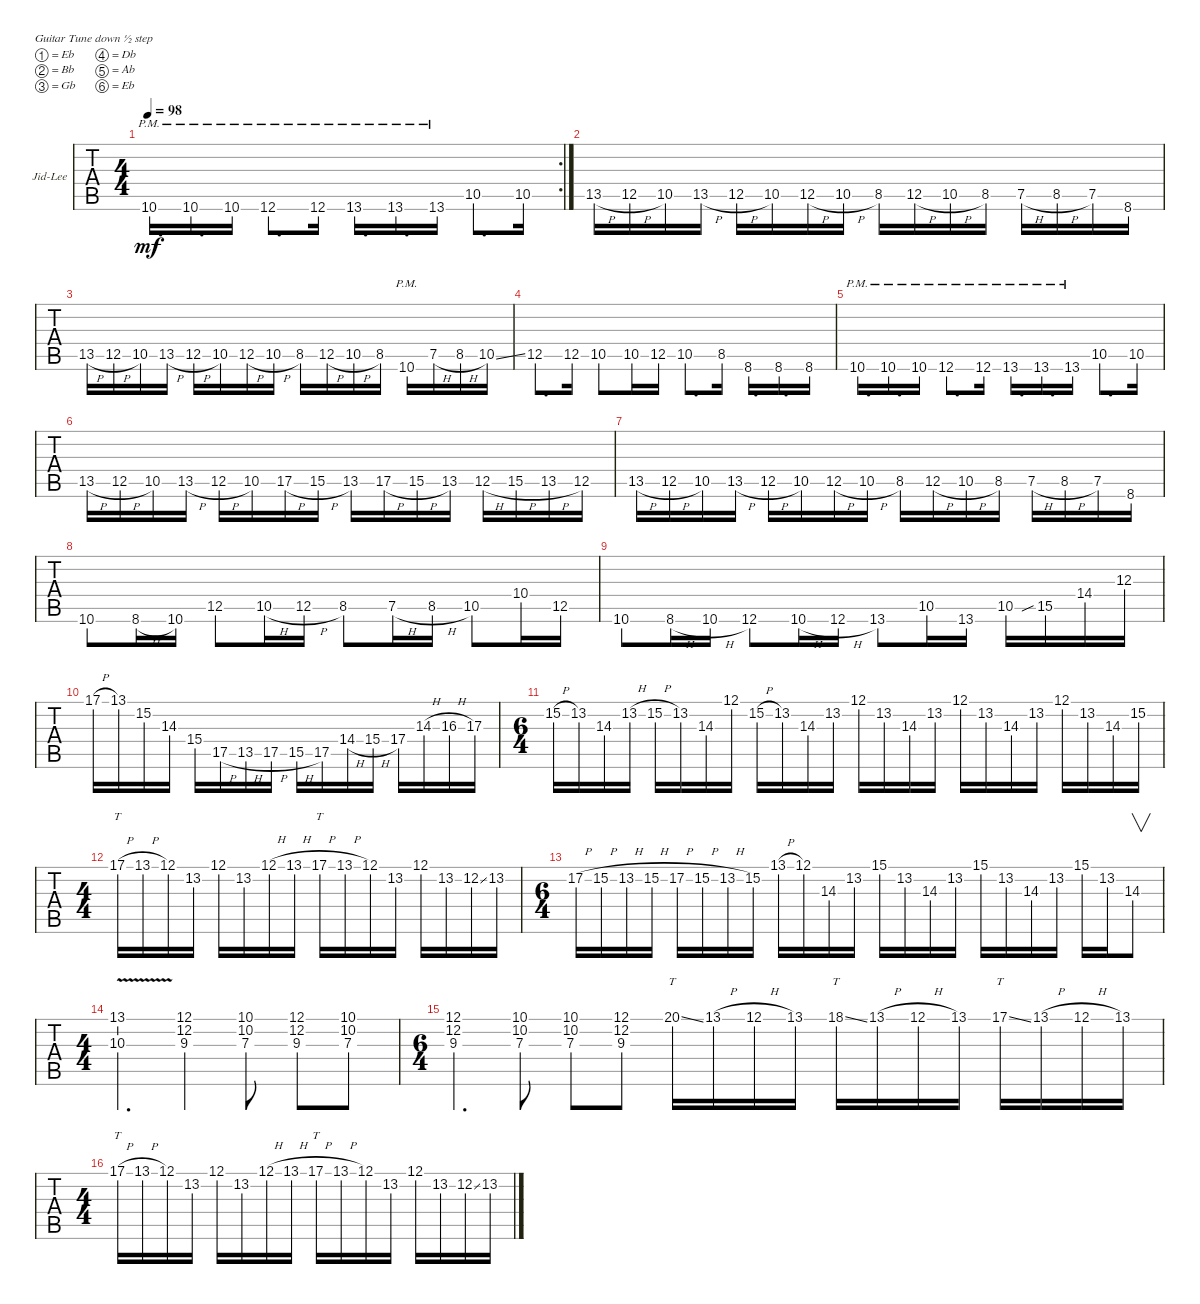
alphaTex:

\defaultSystemsLayout 4
\bracketExtendMode groupsimilarinstruments
\firstSystemTrackNameOrientation horizontal
\otherSystemsTrackNameOrientation horizontal
\track ("Jid-Lee" "Jid-Lee") {instrument distortionguitar}
\staff {tabs}
\tuning (Eb4 Bb3 Gb3 Db3 Ab2 Eb2)
\rc 2
\ts (4 4)
\tempo 98
\clef g2
\ks c
10.6{pm}.16{d dy mf} 10.6{pm}.16{d} 10.6{pm}.16 12.6{pm}.8{d} 12.6{pm}.16 13.6{pm}.16{d} 13.6{pm}.16{d} 13.6{pm}.16 10.5.8{d} 10.5.16 |
13.5{h}.16 12.5{h}.16 10.5.16 13.5{h}.16 12.5{h}.16 10.5.16 12.5{h}.16 10.5{h}.16 8.5.16 12.5{h}.16 10.5{h}.16 8.5.16 7.5{h}.16 8.5{h}.16 7.5.16 8.6.16 |
13.5{h}.16 12.5{h}.16 10.5.16 13.5{h}.16 12.5{h}.16 10.5.16 12.5{h}.16 10.5{h}.16 8.5.16 12.5{h}.16 10.5{h}.16 8.5.16 10.6{pm}.16 7.5{h}.16 8.5{h}.16 10.5{ss}.16 |
12.5.8{d} 12.5.16 10.5.8 10.5.16 12.5.16 10.5.8{d} 8.5.16 8.6.16{d} 8.6.16{d} 8.6.16 |
10.6{pm}.16{d} 10.6{pm}.16{d} 10.6{pm}.16 12.6{pm}.8{d} 12.6{pm}.16 13.6{pm}.16{d} 13.6{pm}.16{d} 13.6{pm}.16 10.5.8{d} 10.5.16 |
13.5{h}.16 12.5{h}.16 10.5.16 13.5{h}.16 12.5{h}.16 10.5.16 17.5{h}.16 15.5{h}.16 13.5.16 17.5{h}.16 15.5{h}.16 13.5.16 12.5{h}.16 15.5{h}.16 13.5{h}.16 12.5.16 |
13.5{h}.16 12.5{h}.16 10.5.16 13.5{h}.16 12.5{h}.16 10.5.16 12.5{h}.16 10.5{h}.16 8.5.16 12.5{h}.16 10.5{h}.16 8.5.16 7.5{h}.16 8.5{h}.16 7.5.16 8.6.16 |
10.6.8 8.6{h}.16 10.6.16 12.5.8 10.5{h}.16 12.5{h}.16 8.5.8 7.5{h}.16 8.5{h}.16 10.5.8 10.4.16 12.5.16 |
10.6.8 8.6{h}.16 10.6{h}.16 12.6.8 10.6{h}.16 12.6{h}.16 13.6.8 10.5.16 13.6.16 10.5.16 15.5{sib}.16 14.4.16 12.3.16 |
17.1{h}.16 13.1.16 15.2.16 14.3.16 15.4.16 17.5{h}.16 13.5{h}.16 17.5{h}.16 15.5{h}.16 17.5.16 14.4{h}.16 15.4{h}.16 17.4.16 14.3{h}.16 16.3{h}.16 17.3.16 |
\ts (6 4)
15.2{h}.16 13.2.16 14.3.16 13.2{h}.16 15.2{h}.16 13.2.16 14.3.16 12.1.16 15.2{h}.16 13.2.16 14.3.16 13.2.16 12.1.16 13.2.16 14.3.16 13.2.16 12.1.16 13.2.16 14.3.16 13.2.16 12.1.16 13.2.16 14.3.16 15.2.16 |
\ts (4 4)
17.1{h}.16{tt} 13.1{h}.16 12.1.16 13.2.16 12.1.16 13.2.16 12.1{h}.16 13.1{h}.16 17.1{h}.16{tt} 13.1{h}.16 12.1.16 13.2.16 12.1.16 13.2.16 12.2{ss}.16 13.2.16 |
\ts (6 4)
17.2{h}.16 15.2{h}.16 13.2{h}.16 15.2{h}.16 17.2{h}.16 15.2{h}.16 13.2{h}.16 15.2.16 13.1{h}.16 12.1.16 14.3.16 13.2.16 15.1.16 13.2.16 14.3.16 13.2.16 15.1.16 13.2.16 14.3.16 13.2.16 15.1.16 13.2.16 14.3.8{v} |
\ts (4 4)
(13.1{v} 10.3{v}).4{d} (12.1 9.3 12.2).4 (10.1 7.3 10.2).8 (12.1 9.3 12.2).8 (10.1 7.3 10.2).8 |
\ts (6 4)
(12.1 9.3 12.2).4{d} (10.1 7.3 10.2).8 (10.1 7.3 10.2).8 (12.1 9.3 12.2).8 20.1{ss}.16{tt} 13.1{h}.16 12.1{h}.16 13.1.16 18.1{ss}.16{tt} 13.1{h}.16 12.1{h}.16 13.1.16 17.1{ss}.16{tt} 13.1{h}.16 12.1{h}.16 13.1.16 |
\ts (4 4)
17.1{h}.16{tt} 13.1{h}.16 12.1.16 13.2.16 12.1.16 13.2.16 12.1{h}.16 13.1{h}.16 17.1{h}.16{tt} 13.1{h}.16 12.1.16 13.2.16 12.1.16 13.2.16 12.2{ss}.16 13.2{h}.16
